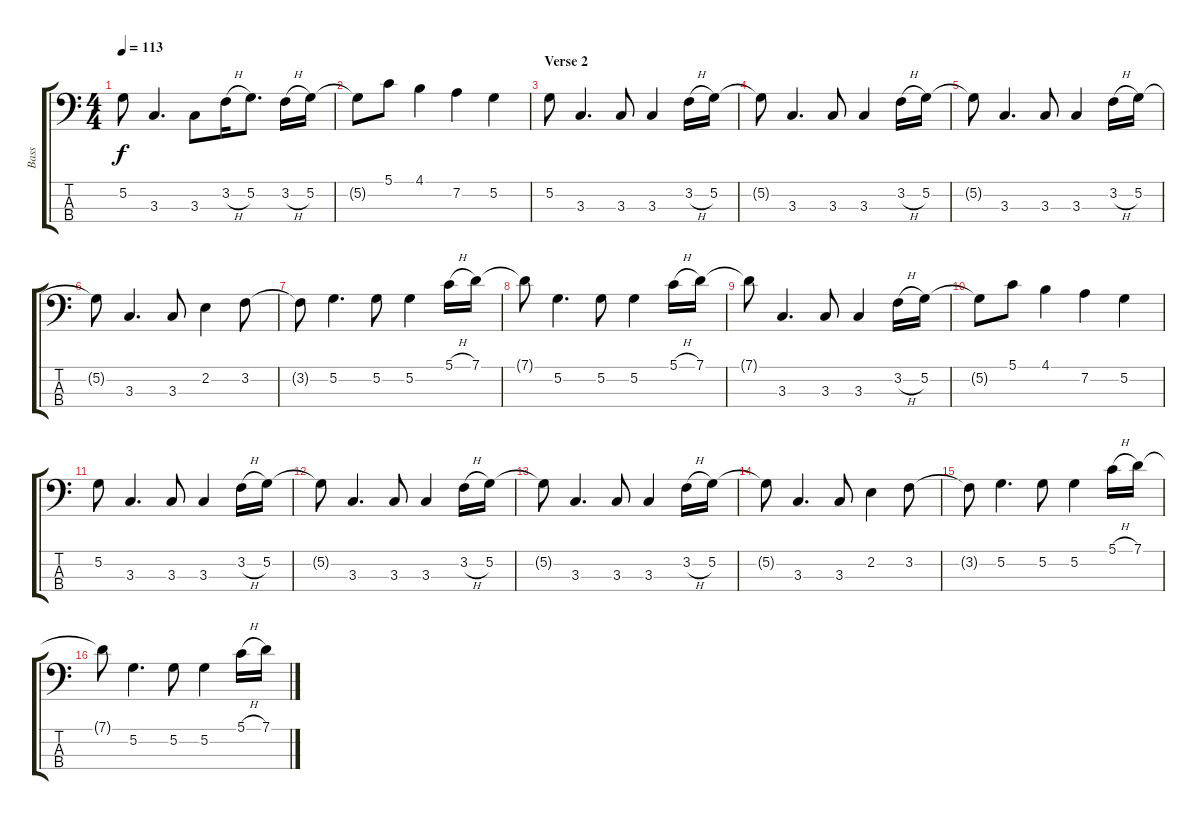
\track ("Bass" "Bass") {instrument electricbasspick}
\staff {score tabs}
\tuning (G2 D2 A1 E1) {hide}
\ts (4 4)
\tempo 113
\clef f4
\ks c
5.2{t}.8{dy f} 3.3.4{d} 3.3.8 3.2{h}.16 5.2.8{d} 3.2{h}.16 5.2.16 |
5.2{t}.8 5.1.8 4.1.4 7.2.4 5.2.4 |
\section ("" "Verse 2")
5.2.8 3.3.4{d} 3.3.8 3.3.4 3.2{h}.16 5.2.16 |
5.2{t}.8 3.3.4{d} 3.3.8 3.3.4 3.2{h}.16 5.2.16 |
5.2{t}.8 3.3.4{d} 3.3.8 3.3.4 3.2{h}.16 5.2.16 |
5.2{t}.8 3.3.4{d} 3.3.8 2.2.4 3.2.8 |
3.2{t}.8 5.2.4{d} 5.2.8 5.2.4 5.1{h}.16 7.1.16 |
7.1{t}.8 5.2.4{d} 5.2.8 5.2.4 5.1{h}.16 7.1.16 |
7.1{t}.8 3.3.4{d} 3.3.8 3.3.4 3.2{h}.16 5.2.16 |
5.2{t}.8 5.1.8 4.1.4 7.2.4 5.2.4 |
5.2.8 3.3.4{d} 3.3.8 3.3.4 3.2{h}.16 5.2.16 |
5.2{t}.8 3.3.4{d} 3.3.8 3.3.4 3.2{h}.16 5.2.16 |
5.2{t}.8 3.3.4{d} 3.3.8 3.3.4 3.2{h}.16 5.2.16 |
5.2{t}.8 3.3.4{d} 3.3.8 2.2.4 3.2.8 |
3.2{t}.8 5.2.4{d} 5.2.8 5.2.4 5.1{h}.16 7.1.16 |
7.1{t}.8 5.2.4{d} 5.2.8 5.2.4 5.1{h}.16 7.1.16
